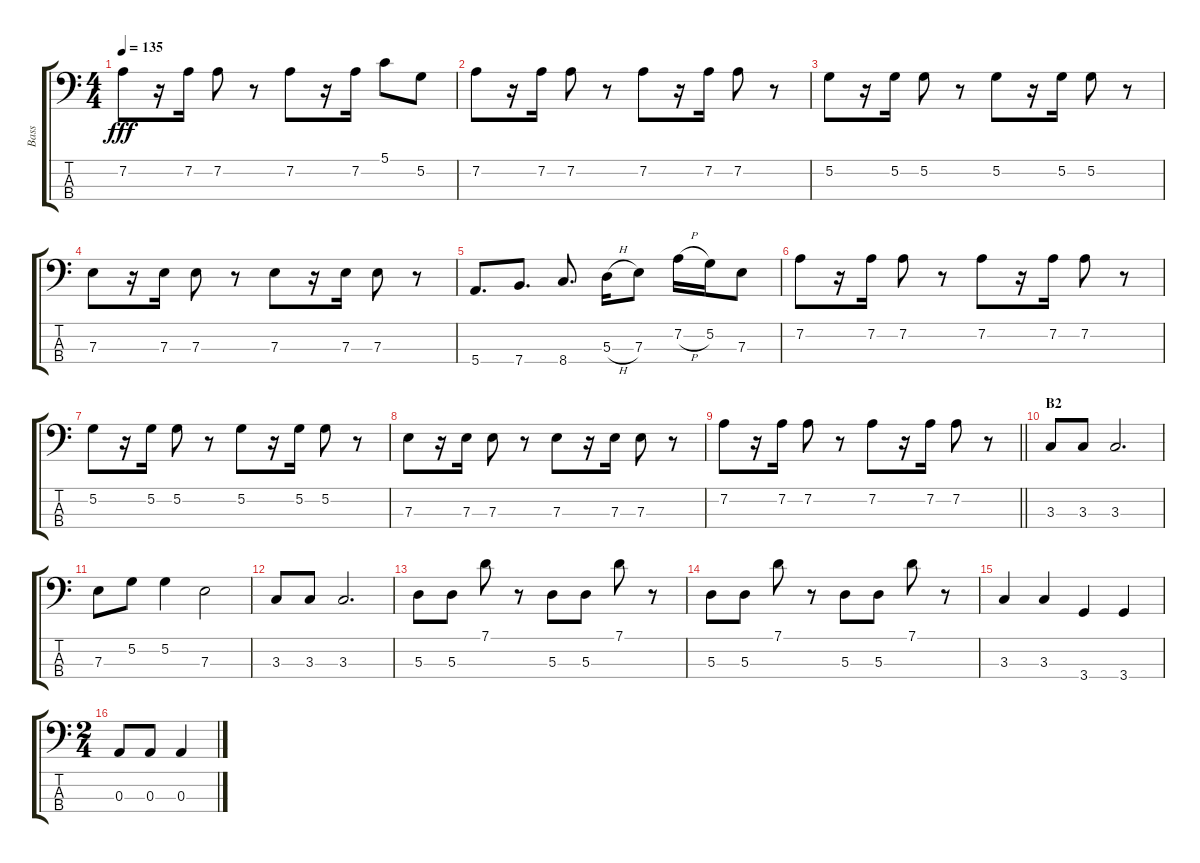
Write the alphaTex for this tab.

\track ("Bass" "Bass") {instrument electricbassfinger}
\staff {score tabs}
\tuning (G2 D2 A1 E1) {hide}
\ts (4 4)
\tempo 135
\clef f4
\ks c
7.2.8{dy fff} r.16 7.2.16 7.2.8 r.8 7.2.8 r.16 7.2.16 5.1.8 5.2.8 |
7.2.8 r.16 7.2.16 7.2.8 r.8 7.2.8 r.16 7.2.16 7.2.8 r.8 |
5.2.8 r.16 5.2.16 5.2.8 r.8 5.2.8 r.16 5.2.16 5.2.8 r.8 |
7.3.8 r.16 7.3.16 7.3.8 r.8 7.3.8 r.16 7.3.16 7.3.8 r.8 |
5.4.8{d} 7.4.8{d} 8.4.8{d} 5.3{h}.16 7.3.8 7.2{h}.16 5.2.16 7.3.8 |
7.2.8 r.16 7.2.16 7.2.8 r.8 7.2.8 r.16 7.2.16 7.2.8 r.8 |
5.2.8 r.16 5.2.16 5.2.8 r.8 5.2.8 r.16 5.2.16 5.2.8 r.8 |
7.3.8 r.16 7.3.16 7.3.8 r.8 7.3.8 r.16 7.3.16 7.3.8 r.8 |
\barLineRight lightlight
7.2.8 r.16 7.2.16 7.2.8 r.8 7.2.8 r.16 7.2.16 7.2.8 r.8 |
\section ("" "B2")
3.3.8 3.3.8 3.3.2{d} |
7.3.8 5.2.8 5.2.4 7.3.2 |
3.3.8 3.3.8 3.3.2{d} |
5.3.8 5.3.8 7.1.8 r.8 5.3.8 5.3.8 7.1.8 r.8 |
5.3.8 5.3.8 7.1.8 r.8 5.3.8 5.3.8 7.1.8 r.8 |
3.3.4 3.3.4 3.4.4 3.4.4 |
\ts (2 4)
0.3.8 0.3.8 0.3.4
